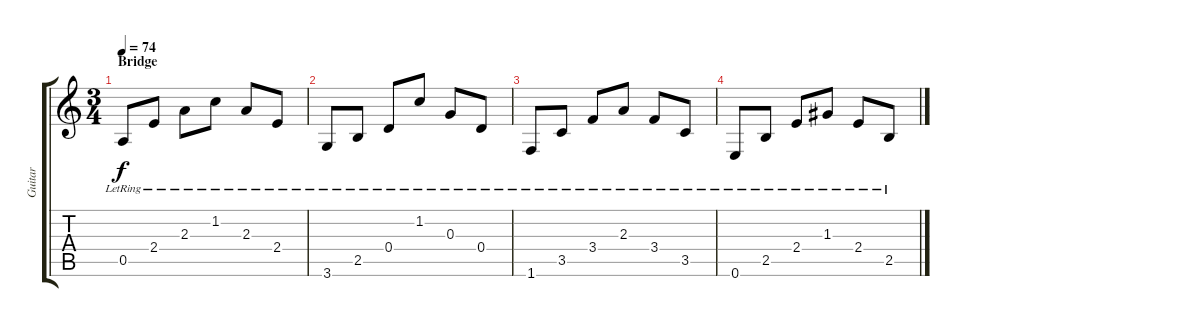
\track ("Guitar" "Guitar") {instrument electricguitarclean}
\staff {score tabs}
\tuning (E4 B3 G3 D3 A2 E2) {hide}
\ts (3 4)
\section ("" "Bridge")
\tempo 74
\clef g2
\ks c
0.5{lr}.8{dy f} 2.4{lr}.8 2.3{lr}.8 1.2{lr}.8 2.3{lr}.8 2.4{lr}.8 |
3.6{lr}.8 2.5{lr}.8 0.4{lr}.8 1.2{lr}.8 0.3{lr}.8 0.4{lr}.8 |
1.6{lr}.8 3.5{lr}.8 3.4{lr}.8 2.3{lr}.8 3.4{lr}.8 3.5{lr}.8 |
0.6{lr}.8 2.5{lr}.8 2.4{lr}.8 1.3{lr}.8 2.4{lr}.8 2.5{lr}.8
